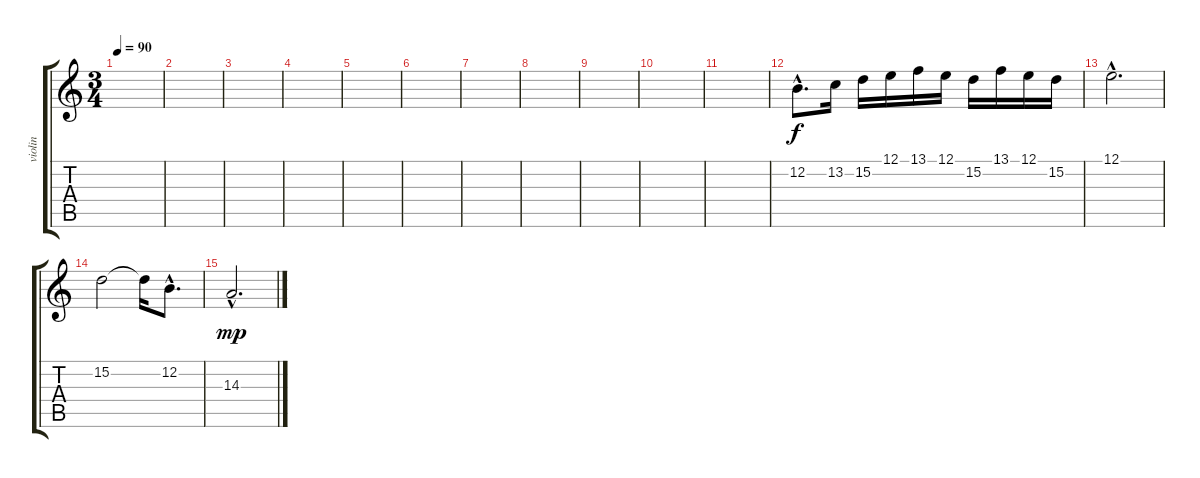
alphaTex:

\track ("violin" "violin") {instrument violin}
\staff {score tabs}
\tuning (E4 B3 G3 D3 A2 E2) {hide}
\ts (3 4)
\tempo 90
\clef g2
\ks c
|
|
|
|
|
|
|
|
|
|
|
12.2{hac}.8{d volume 8} 13.2.16 15.2.16 12.1.16 13.1.16 12.1.16 15.2.16 13.1.16 12.1.16 15.2.16 |
12.1{hac}.2{d} |
15.2.2 15.2{t}.16 12.2{hac}.8{d} |
14.3{hac}.2{d dy mp}
